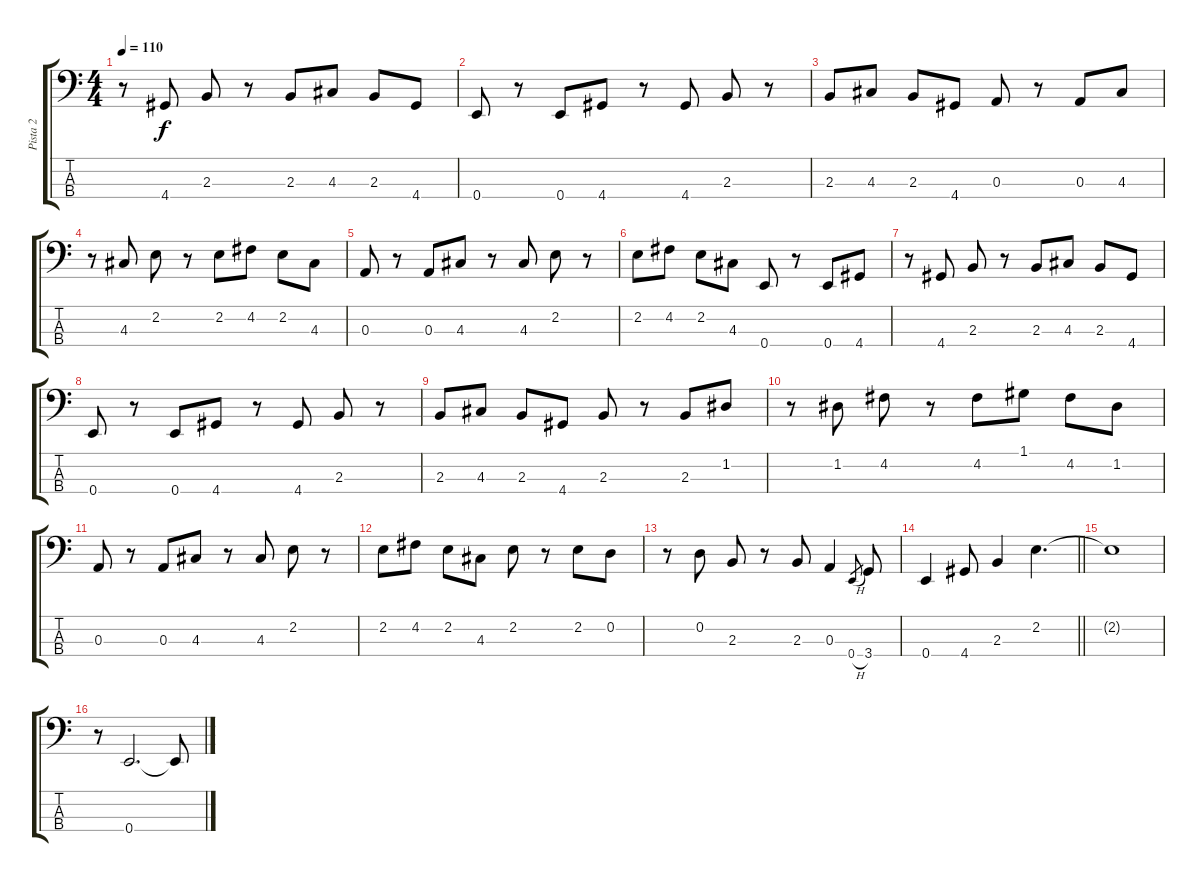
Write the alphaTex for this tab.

\track ("Pista 2" "Pista 2") {instrument electricbassfinger}
\staff {score tabs}
\tuning (G2 D2 A1 E1) {hide}
\ts (4 4)
\tempo 110
\clef f4
\ks c
r.8{dy f} 4.4.8 2.3.8 r.8 2.3.8 4.3.8 2.3.8 4.4.8 |
0.4.8 r.8 0.4.8 4.4.8 r.8 4.4.8 2.3.8 r.8 |
2.3.8 4.3.8 2.3.8 4.4.8 0.3.8 r.8 0.3.8 4.3.8 |
r.8 4.3.8 2.2.8 r.8 2.2.8 4.2.8 2.2.8 4.3.8 |
0.3.8 r.8 0.3.8 4.3.8 r.8 4.3.8 2.2.8 r.8 |
2.2.8 4.2.8 2.2.8 4.3.8 0.4.8 r.8 0.4.8 4.4.8 |
r.8 4.4.8 2.3.8 r.8 2.3.8 4.3.8 2.3.8 4.4.8 |
0.4.8 r.8 0.4.8 4.4.8 r.8 4.4.8 2.3.8 r.8 |
2.3.8 4.3.8 2.3.8 4.4.8 2.3.8 r.8 2.3.8 1.2.8 |
r.8 1.2.8 4.2.8 r.8 4.2.8 1.1.8 4.2.8 1.2.8 |
0.3.8 r.8 0.3.8 4.3.8 r.8 4.3.8 2.2.8 r.8 |
2.2.8 4.2.8 2.2.8 4.3.8 2.2.8 r.8 2.2.8 0.2.8 |
r.8 0.2.8 2.3.8 r.8 2.3.8 0.3.4 0.4{h}.8{gr} 3.4.8 |
\barLineRight lightlight
0.4.4 4.4.8 2.3.4 2.2.4{d} |
2.2{t}.1 |
r.8 0.4.2{d} 0.4{t}.8
